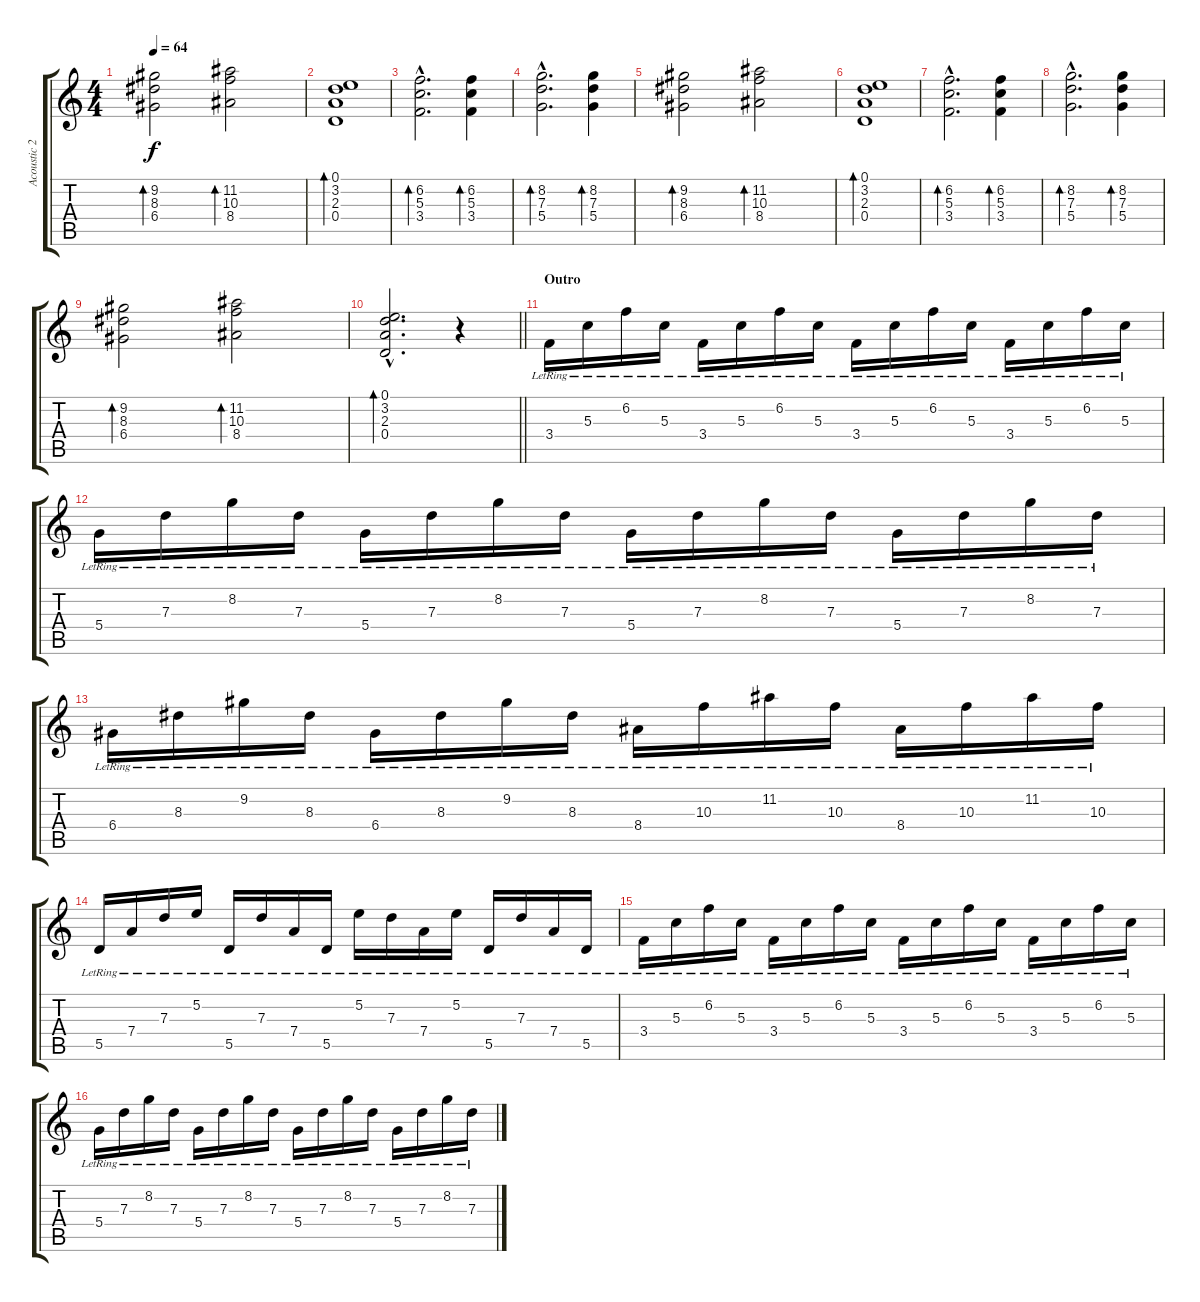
\track ("Acoustic 2" "Acoustic 2") {instrument acousticguitarsteel}
\staff {score tabs}
\tuning (E4 B3 G3 D3 A2 D2) {hide}
\ts (4 4)
\tempo 64
\clef g2
\ks c
(9.2 8.3 6.4).2{bd 120 dy f} (11.2 10.3 8.4).2{bd 120} |
(0.1 3.2 2.3 0.4).1{bd 120} |
(6.2{hac} 5.3{hac} 3.4{hac}).2{d bd 120} (6.2 5.3 3.4).4{bd 120} |
(8.2{hac} 7.3{hac} 5.4{hac}).2{d bd 120} (8.2 7.3 5.4).4{bd 120} |
(9.2 8.3 6.4).2{bd 120} (11.2 10.3 8.4).2{bd 120} |
(0.1 3.2 2.3 0.4).1{bd 120} |
(6.2{hac} 5.3{hac} 3.4{hac}).2{d bd 120} (6.2 5.3 3.4).4{bd 120} |
(8.2{hac} 7.3{hac} 5.4{hac}).2{d bd 120} (8.2 7.3 5.4).4{bd 120} |
(9.2 8.3 6.4).2{bd 120} (11.2 10.3 8.4).2{bd 120} |
\barLineRight lightlight
(0.1{hac} 3.2{hac} 2.3{hac} 0.4{hac}).2{d bd 120} r.4{volume 0} |
\section ("" "Outro")
3.4{lr}.16{volume 10} 5.3{lr}.16 6.2{lr}.16 5.3{lr}.16 3.4{lr}.16 5.3{lr}.16 6.2{lr}.16 5.3{lr}.16 3.4{lr}.16 5.3{lr}.16 6.2{lr}.16 5.3{lr}.16 3.4{lr}.16 5.3{lr}.16 6.2{lr}.16 5.3{lr}.16 |
5.4{lr}.16 7.3{lr}.16 8.2{lr}.16 7.3{lr}.16 5.4{lr}.16 7.3{lr}.16 8.2{lr}.16 7.3{lr}.16 5.4{lr}.16 7.3{lr}.16 8.2{lr}.16 7.3{lr}.16 5.4{lr}.16 7.3{lr}.16 8.2{lr}.16 7.3{lr}.16 |
6.4{lr}.16 8.3{lr}.16 9.2{lr}.16 8.3{lr}.16 6.4{lr}.16 8.3{lr}.16 9.2{lr}.16 8.3{lr}.16 8.4{lr}.16 10.3{lr}.16 11.2{lr}.16 10.3{lr}.16 8.4{lr}.16 10.3{lr}.16 11.2{lr}.16 10.3{lr}.16 |
5.5{lr}.16 7.4{lr}.16 7.3{lr}.16 5.2{lr}.16 5.5{lr}.16 7.3{lr}.16 7.4{lr}.16 5.5{lr}.16 5.2{lr}.16 7.3{lr}.16 7.4{lr}.16 5.2{lr}.16 5.5{lr}.16 7.3{lr}.16 7.4{lr}.16 5.5{lr}.16 |
3.4{lr}.16 5.3{lr}.16 6.2{lr}.16 5.3{lr}.16 3.4{lr}.16 5.3{lr}.16 6.2{lr}.16 5.3{lr}.16 3.4{lr}.16 5.3{lr}.16 6.2{lr}.16 5.3{lr}.16 3.4{lr}.16 5.3{lr}.16 6.2{lr}.16 5.3{lr}.16 |
5.4{lr}.16 7.3{lr}.16 8.2{lr}.16 7.3{lr}.16 5.4{lr}.16 7.3{lr}.16 8.2{lr}.16 7.3{lr}.16 5.4{lr}.16 7.3{lr}.16 8.2{lr}.16 7.3{lr}.16 5.4{lr}.16 7.3{lr}.16 8.2{lr}.16 7.3{lr}.16
